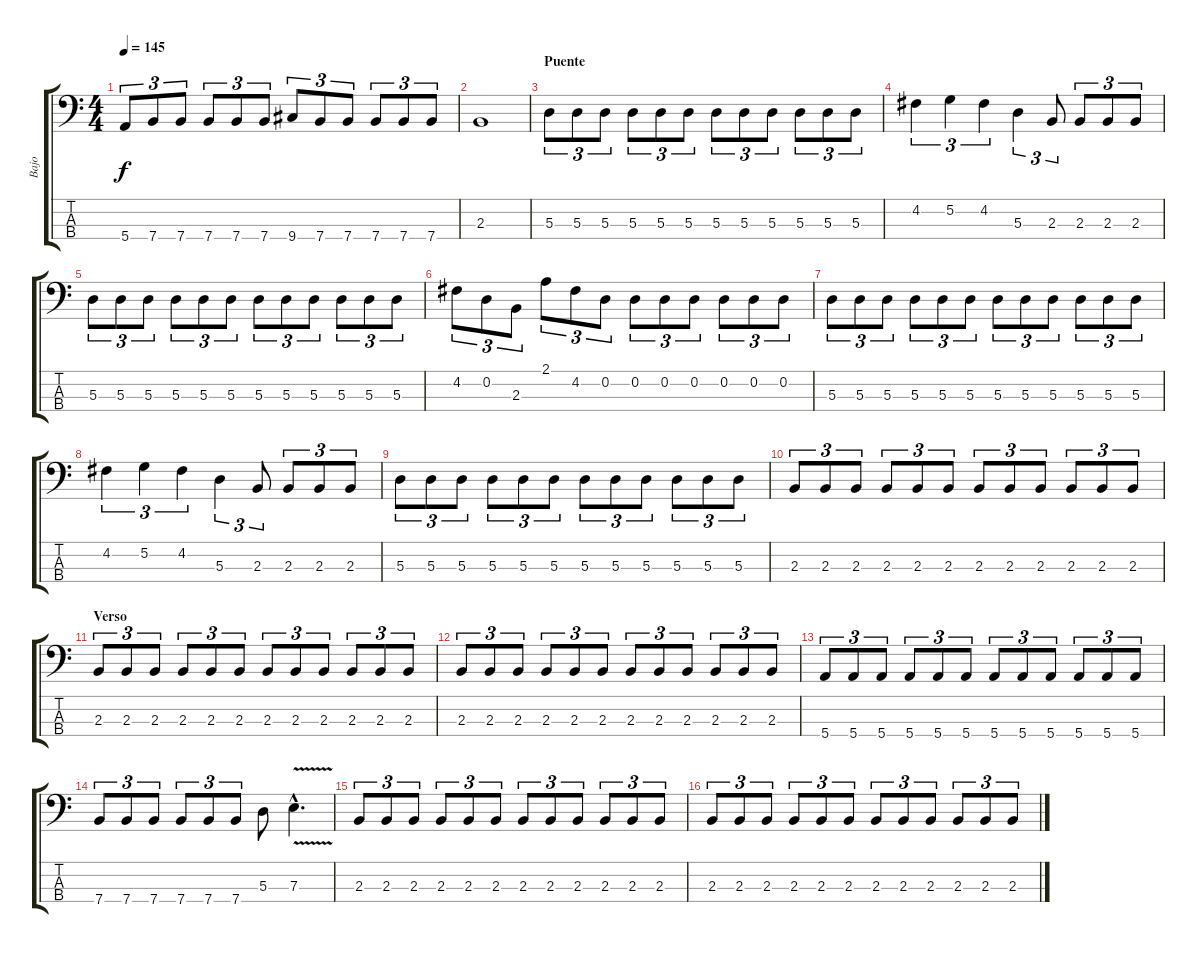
\track ("Bajo" "Bajo") {instrument electricbassfinger}
\staff {score tabs}
\tuning (G2 D2 A1 E1) {hide}
\ts (4 4)
\tempo 145
\clef f4
\ks c
5.4.8{tu (3 2) dy f} 7.4.8{tu (3 2)} 7.4.8{tu (3 2)} 7.4.8{tu (3 2)} 7.4.8{tu (3 2)} 7.4.8{tu (3 2)} 9.4.8{tu (3 2)} 7.4.8{tu (3 2)} 7.4.8{tu (3 2)} 7.4.8{tu (3 2)} 7.4.8{tu (3 2)} 7.4.8{tu (3 2)} |
2.3.1 |
\section ("" "Puente")
5.3.8{tu (3 2)} 5.3.8{tu (3 2)} 5.3.8{tu (3 2)} 5.3.8{tu (3 2)} 5.3.8{tu (3 2)} 5.3.8{tu (3 2)} 5.3.8{tu (3 2)} 5.3.8{tu (3 2)} 5.3.8{tu (3 2)} 5.3.8{tu (3 2)} 5.3.8{tu (3 2)} 5.3.8{tu (3 2)} |
4.2.4{tu (3 2)} 5.2.4{tu (3 2)} 4.2.4{tu (3 2)} 5.3.4{tu (3 2)} 2.3.8{tu (3 2)} 2.3.8{tu (3 2)} 2.3.8{tu (3 2)} 2.3.8{tu (3 2)} |
5.3.8{tu (3 2)} 5.3.8{tu (3 2)} 5.3.8{tu (3 2)} 5.3.8{tu (3 2)} 5.3.8{tu (3 2)} 5.3.8{tu (3 2)} 5.3.8{tu (3 2)} 5.3.8{tu (3 2)} 5.3.8{tu (3 2)} 5.3.8{tu (3 2)} 5.3.8{tu (3 2)} 5.3.8{tu (3 2)} |
4.2.8{tu (3 2)} 0.2.8{tu (3 2)} 2.3.8{tu (3 2)} 2.1.8{tu (3 2)} 4.2.8{tu (3 2)} 0.2.8{tu (3 2)} 0.2.8{tu (3 2)} 0.2.8{tu (3 2)} 0.2.8{tu (3 2)} 0.2.8{tu (3 2)} 0.2.8{tu (3 2)} 0.2.8{tu (3 2)} |
5.3.8{tu (3 2)} 5.3.8{tu (3 2)} 5.3.8{tu (3 2)} 5.3.8{tu (3 2)} 5.3.8{tu (3 2)} 5.3.8{tu (3 2)} 5.3.8{tu (3 2)} 5.3.8{tu (3 2)} 5.3.8{tu (3 2)} 5.3.8{tu (3 2)} 5.3.8{tu (3 2)} 5.3.8{tu (3 2)} |
4.2.4{tu (3 2)} 5.2.4{tu (3 2)} 4.2.4{tu (3 2)} 5.3.4{tu (3 2)} 2.3.8{tu (3 2)} 2.3.8{tu (3 2)} 2.3.8{tu (3 2)} 2.3.8{tu (3 2)} |
5.3.8{tu (3 2)} 5.3.8{tu (3 2)} 5.3.8{tu (3 2)} 5.3.8{tu (3 2)} 5.3.8{tu (3 2)} 5.3.8{tu (3 2)} 5.3.8{tu (3 2)} 5.3.8{tu (3 2)} 5.3.8{tu (3 2)} 5.3.8{tu (3 2)} 5.3.8{tu (3 2)} 5.3.8{tu (3 2)} |
2.3.8{tu (3 2)} 2.3.8{tu (3 2)} 2.3.8{tu (3 2)} 2.3.8{tu (3 2)} 2.3.8{tu (3 2)} 2.3.8{tu (3 2)} 2.3.8{tu (3 2)} 2.3.8{tu (3 2)} 2.3.8{tu (3 2)} 2.3.8{tu (3 2)} 2.3.8{tu (3 2)} 2.3.8{tu (3 2)} |
\section ("" "Verso")
2.3.8{tu (3 2)} 2.3.8{tu (3 2)} 2.3.8{tu (3 2)} 2.3.8{tu (3 2)} 2.3.8{tu (3 2)} 2.3.8{tu (3 2)} 2.3.8{tu (3 2)} 2.3.8{tu (3 2)} 2.3.8{tu (3 2)} 2.3.8{tu (3 2)} 2.3.8{tu (3 2)} 2.3.8{tu (3 2)} |
2.3.8{tu (3 2)} 2.3.8{tu (3 2)} 2.3.8{tu (3 2)} 2.3.8{tu (3 2)} 2.3.8{tu (3 2)} 2.3.8{tu (3 2)} 2.3.8{tu (3 2)} 2.3.8{tu (3 2)} 2.3.8{tu (3 2)} 2.3.8{tu (3 2)} 2.3.8{tu (3 2)} 2.3.8{tu (3 2)} |
5.4.8{tu (3 2)} 5.4.8{tu (3 2)} 5.4.8{tu (3 2)} 5.4.8{tu (3 2)} 5.4.8{tu (3 2)} 5.4.8{tu (3 2)} 5.4.8{tu (3 2)} 5.4.8{tu (3 2)} 5.4.8{tu (3 2)} 5.4.8{tu (3 2)} 5.4.8{tu (3 2)} 5.4.8{tu (3 2)} |
7.4.8{tu (3 2)} 7.4.8{tu (3 2)} 7.4.8{tu (3 2)} 7.4.8{tu (3 2)} 7.4.8{tu (3 2)} 7.4.8{tu (3 2)} 5.3.8 7.3{v hac}.4{d} |
2.3.8{tu (3 2)} 2.3.8{tu (3 2)} 2.3.8{tu (3 2)} 2.3.8{tu (3 2)} 2.3.8{tu (3 2)} 2.3.8{tu (3 2)} 2.3.8{tu (3 2)} 2.3.8{tu (3 2)} 2.3.8{tu (3 2)} 2.3.8{tu (3 2)} 2.3.8{tu (3 2)} 2.3.8{tu (3 2)} |
2.3.8{tu (3 2)} 2.3.8{tu (3 2)} 2.3.8{tu (3 2)} 2.3.8{tu (3 2)} 2.3.8{tu (3 2)} 2.3.8{tu (3 2)} 2.3.8{tu (3 2)} 2.3.8{tu (3 2)} 2.3.8{tu (3 2)} 2.3.8{tu (3 2)} 2.3.8{tu (3 2)} 2.3.8{tu (3 2)}
